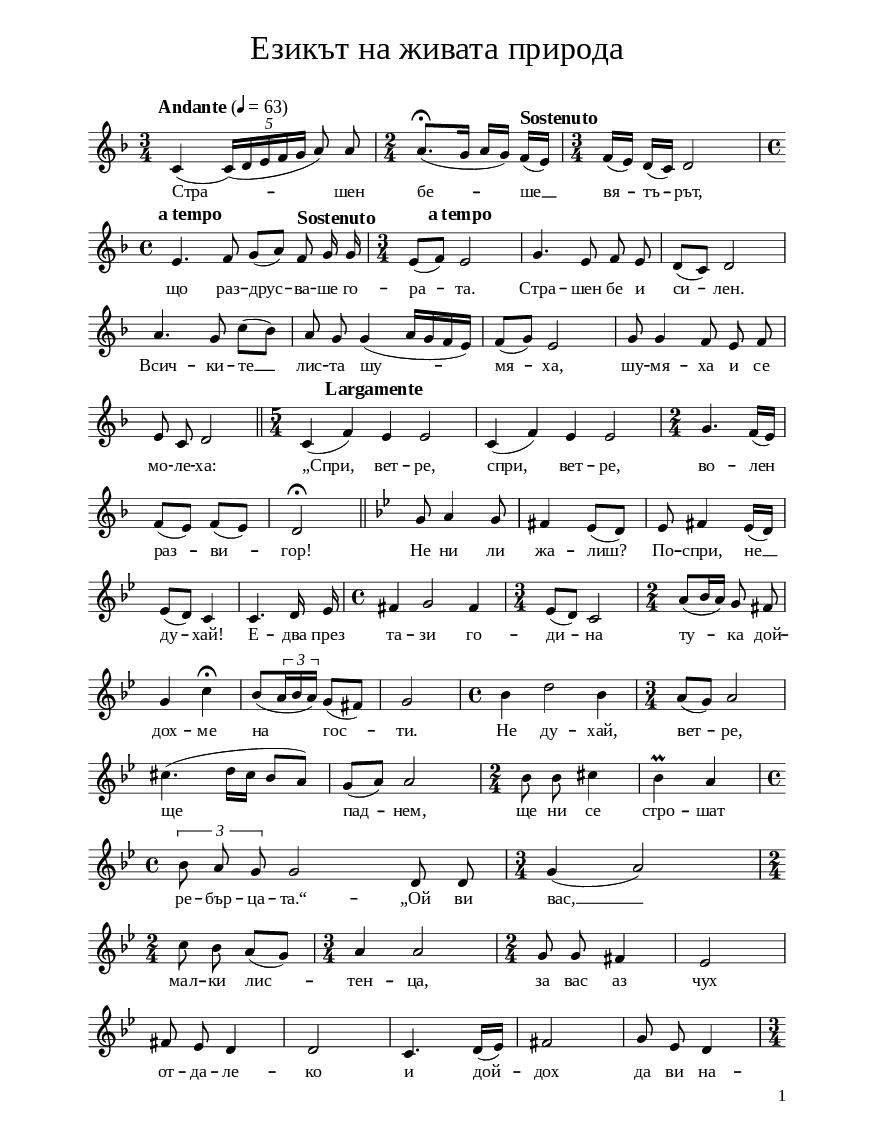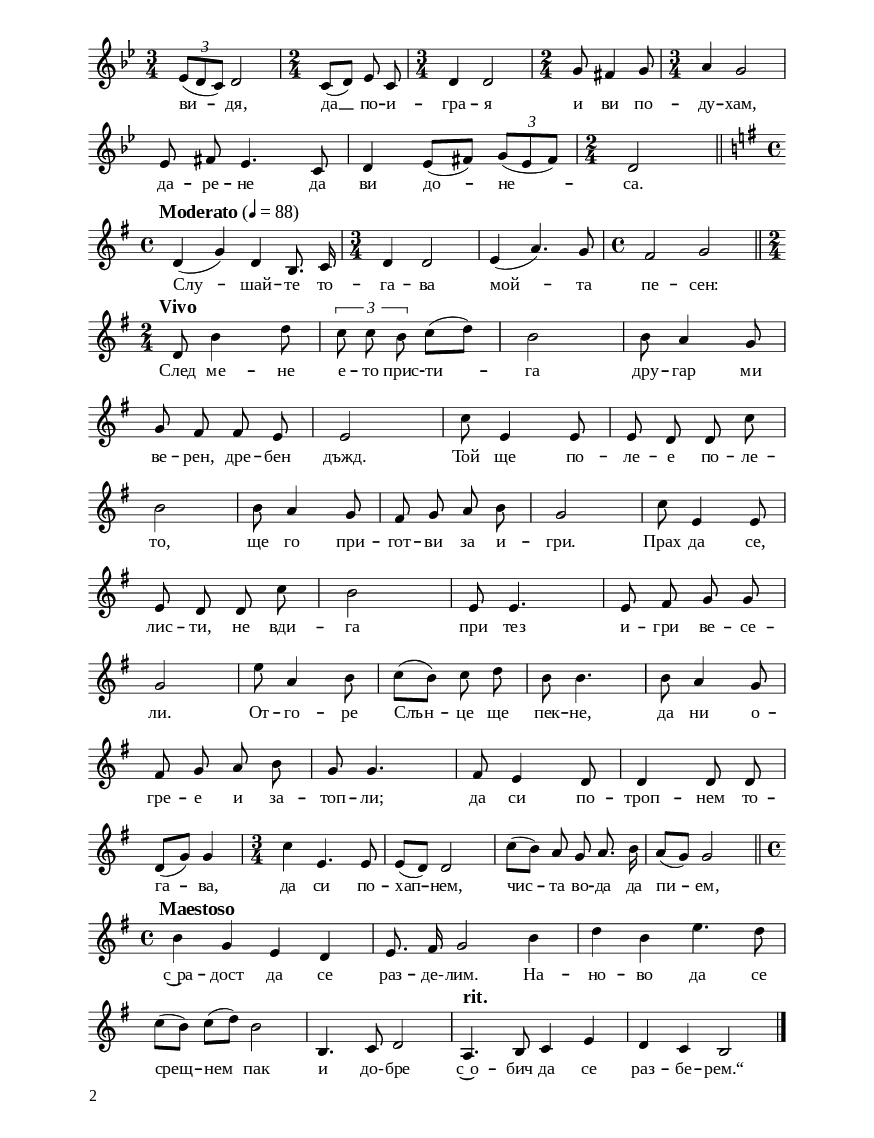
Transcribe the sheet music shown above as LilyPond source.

\version "2.24.2"

\include "include/globals.ily"

\bookpart {
  \label #'ref130
  \tocItem \markup "Езикът на живата природа"

  \paper {
    print-all-headers = ##t
    print-page-number = ##t
    print-first-page-number = ##t

    % put page numbers on the bottom
    oddHeaderMarkup = \markup ""
    evenHeaderMarkup = \markup ""
    oddFooterMarkup = \markup
    \fill-line {
      ""
      \if \should-print-page-number \fromproperty #'page:page-number-string
    }
    evenFooterMarkup = \markup
    \fill-line {
      \if \should-print-page-number \fromproperty #'page:page-number-string
      ""
    }

    left-margin = 1.5\cm
    right-margin = 1.5\cm
    top-margin = 1.6\cm
    bottom-margin = 1.2\cm
    ragged-bottom = ##t % do not spread the staves to fill the whole vertical space

    % change distance between staves
    system-system-spacing =
    #'((basic-distance . 8.5)
       (minimum-distance . 6)
       (padding . 1)
       (stretchability . 12))
  }
  \score {
    \include "include/score-layout.ily"


    \new Voice \absolute {
      \clef treble
      \key f \major
      \time 3/4
      \tempoFunc "Andante" 4 "63"
      \autoBeamOff
      c'4 ( \once \omit TupletBracket
      \times 4/5  {
        c'16 ) ( [  d'16  e'16  f'16
        g'16 ]
      }
      a'8 )    a'8  | % 2
      \time 2/4  | % 2
      a'8. ( ^\fermata [  g'16 ]  a'16 [  g'16
      ) ]  \tempo "Sostenuto" f'16 ( [ e'16 ) ]
      | % 3
      \time 3/4  | % 3
      f'16 ( [  e'16 ) ]  d'16 ( [  c'16 ) ]
      d'2 \break | % 4
      \time 4/4  | % 4
      \tempo "a tempo" e'4. f'8  g'8 ( [
      a'8 ) ] \tempo "Sostenuto" f'8 g'16
      g'16 | % 5
      \time 3/4  | % 5
      \tempo "       a tempo" e'8 ( [ f'8 ) ]
      e'2 | % 6
      g'4.  e'8  f'8  e'8 | % 7
      d'8 ( [  c'8 ) ]  d'2 \break | % 8
      a'4.  g'8  c''8 ( [  bes'8 ) ] | % 9
      a'8  g'8  g'4 (  a'16 [  g'16
      f'16  e'16 ) ] |
      f'8 ( [  g'8 ) ]  e'2 | % 11
      g'8  g'4  f'8  e'8  f'8  \break | % 12
      e'8  c'8  d'2 |   % 13
      \time 5/4  | \bar "||" % 13
      \tempo "        Largamente" c'4 ( f'4 )
      e'4  e'2 | % 14
      c'4 (  f'4 )  e'4  e'2 | % 15
      \time 2/4  | % 15
      g'4.  f'16 ( [  e'16 ) ] \break | % 16
      f'8 ( [  e'8 ) ]  f'8 ( [  e'8 ) ] | % 17
      d'2 ^\fermata \bar "||"
      \key g \minor | % 18
      g'8  a'4  g'8 | % 19
      fis'4  es'8 ( [  d'8 ) ] |
      es'8  fis'4  es'16 [(   d'16 )] |  \break % 21
      es'8 ( [  d'8 ) ]  c'4   |   % 22
      c'4.  d'16  es'16 | % 23
      \time 4/4  | % 23
      fis'4  g'2  fis'4 | % 24
      \time 3/4  | % 24
      es'8 ( [  d'8 ) ]  c'2 | % 25
      \time 2/4  | % 25
      a'8 ( [  bes'16  a'16 ) ]  g'8
      fis'8 \break  | % 26
      g'4  c''4 ^\fermata  | % 27
      \slurDown \stemUp bes'8 ([
      \times 2/3  {
        a'16   bes'16  a'16 ) ]
      } \slurNeutral \stemNeutral
      g'8 ( [  fis'8 ) ] | % 28
      g'2  | % 29
      \time 4/4  | % 29
      bes'4  d''2  bes'4 |
      \time 3/4  |
      a'8 ( [  g'8 ) ]  a'2  \break | % 31
      cis''4. (  d''16 [  cis''16 ]
      bes'8 [  a'8 ) ]  | % 32
      g'8 ( [  a'8 ) ]  a'2 | % 33
      \time 2/4  | % 33
      bes'8  bes'8  cis''4 | % 34
      bes'4 \prall  a'4 |  \break % 35
      \time 4/4  | % 35
      \times 2/3  {
        bes'8  a'8  g'8
      }
      g'2   d'8  d'8   | % 36
      \time 3/4  | % 36
      g'4 (  a'2 ) | % 37
      \time 2/4  | \break  % 37
      c''8  bes'8  a'8 ( [  g'8 ) ]  | % 38
      \time 3/4  | % 38
      a'4  a'2  |    % 39
      \time 2/4  | % 39
      g'8  g'8  fis'4 |
      es'2 | % 41
      fis'8  es'8  d'4 | % 42
      d'2 | % 43
      c'4.  d'16 ( [  es'16 ) ] | % 44
      fis'2 | % 45
      g'8  es'8  d'4 | % 46
      \time 3/4  | \break  % 46
      \once \omit TupletBracket
      \times 2/3  {
        es'8 ( [  d'8  c'8 ) ]
      }
      d'2 | % 47
      \time 2/4  | % 47
      c'8 ( [  d'8 ) ]  es'8  c'8  | % 48
      \time 3/4  | % 48
      d'4  d'2 | % 49
      \time 2/4  | % 49
      g'8  fis'4  g'8 |
      \time 3/4  |
      a'4  g'2 \break | % 51
      es'8  fis'8  es'4.  c'8 | % 52
      d'4  es'8 ( [  fis'8 ) ]
      \times 2/3  {
        g'8 ( [  es'8  fis'8 ) ]
      }
      | % 53
      \time 2/4  | % 53
      d'2 \bar "||" \break
      \key g \major \time 4/4 | % 54
      \tempoFunc "Moderato" 4 "88"
      d'4 (  g'4 )  d'4  b8. c'16
      | % 55
      \time 3/4  | % 55
      d'4  d'2 | % 56
      e'4 (  a'4. )  g'8 | % 57
      \time 4/4  | % 57
      fis'2  g'2 \bar "||" \break
      \time 2/4  | % 58
      \tempo "Vivo" d'8 b'4  d''8 | % 59
      \tupletUp \times 2/3  {
        c''8   c''8  b'8
      } \tupletNeutral
      c''8 ( [  d''8 ) ] |
      b'2 | % 61
      b'8  a'4  g'8 | \break % 62
      g'8  fis'8  fis'8  e'8 | % 63
      e'2 | % 64
      c''8  e'4  e'8 | % 65
      e'8  d'8  d'8  c''8 | \break % 66
      b'2 | % 67
      b'8  a'4  g'8  | % 68
      fis'8  g'8  a'8  b'8 |  % 69
      g'2 |
      c''8  e'4  e'8 | \break % 71
      e'8  d'8  d'8  c''8 | % 72
      b'2  | % 73
      e'8  e'4. |   % 74
      e'8  fis'8  g'8  g'8 \break | % 75
      g'2  | % 76
      e''8  a'4  b'8 | % 77
      c''8 ( [  b'8 ) ]  c''8  d''8 | % 78
      b'8  b'4. | % 79
      b'8  a'4  g'8 |\break
      fis'8  g'8  a'8  b'8 | % 81
      g'8  g'4. | % 82
      fis'8  e'4  d'8 |
      d'4  d'8  d'8 | \break % 84
      d'8 ( [  g'8 ) ]  g'4 | % 85
      \time 3/4  | % 85
      c''4  e'4.  e'8 | % 86
      e'8 ( [  d'8 ) ]  d'2 | % 87
      c''8 ( [  b'8 ) ]  a'8  g'8
      a'8.  b'16  | % 88
      a'8 ( [  g'8 ) ]  g'2 | \bar "||" \break % 89
      \time 4/4  | % 89
      \tempo "Maestoso" b'4 g'4  e'4
      d'4 |
      e'8.  fis'16  g'2  b'4 | % 91
      d''4  b'4  e''4.  d''8 \break | % 92
      c''8 ( [  b'8 ) ]  c''8 ( [
      d''8 ) ]  b'2 | % 93
      b4.  c'8  d'2 | % 94
      \tempo "rit." a4. b8  c'4
      e'4 | % 95
      d'4  c'4  b2 \bar "|."
    }

    \addlyrics {
      Стра --  шен
      бе --   ше __  вя -- тъ
      -- рът, що раз -- друс -- ва --
      ше го -- ра -- та. Стра -- шен
      бе и си -- лен. Всич -- ки -- те __
      лис -- та шу --
      мя -- ха, шу -- мя -- ха и се
      мо -- ле -- ха: „Спри,  вет --
      ре, спри,  вет -- ре, во -- лен
      раз -- ви -- гор! Не ни
      ли жа -- лиш?  По -- спри, не __
      ду -- хай! Е -- два през та
      -- зи го -- ди -- на ту --
      ка дой -- дох -- ме на
      гос -- ти. Не ду -- хай, вет --
      ре, ще      пад --
      нем, ще ни се стро -- шат ре --
      бър -- ца -- та.“ -- „Ой ви вас, __
      мал -- ки лис -- тен -- ца,
      за вас аз чух от -- да -- ле -- ко
      и дой -- дох да ви на -- ви
      --  дя, да __  по -- и -- гра --
      я и ви по -- ду -- хам, да -- ре --
      не да ви до -- не --  са.
      Слу -- шай -- те то -- га -- ва
      мой -- та пе -- сен: След ме --
      не е -- то прис -- ти -- га дру
      -- гар ми ве -- рен, дре -- бен
      дъжд. Той ще по -- ле -- е по --
      ле -- то, ще го при -- гот -- ви
      за и -- гри. Прах да се, лис --
      ти, не вди -- га при тез и -- гри
      ве -- се -- ли. От -- го -- ре Слън
      -- це ще пек -- не, да ни о --
      гре -- е и за -- топ -- ли; да си
      по -- троп -- нем то -- га  -- ва,
      да си по -- хап  -- нем, чис
      -- та во -- да да пи  -- ем,
      с~ра -- дост да се раз -- де- --
      лим. На -- но -- во да се срещ
      -- нем  пак и "до-" -- бре с~о
      -- бич да се раз -- бе -- рем.“}

      \header {
        title = \titleFunc "Езикът на живата природа" "Ezikăt na živata priroda"
      }

      \midi{}

    }



  } % bookpart
